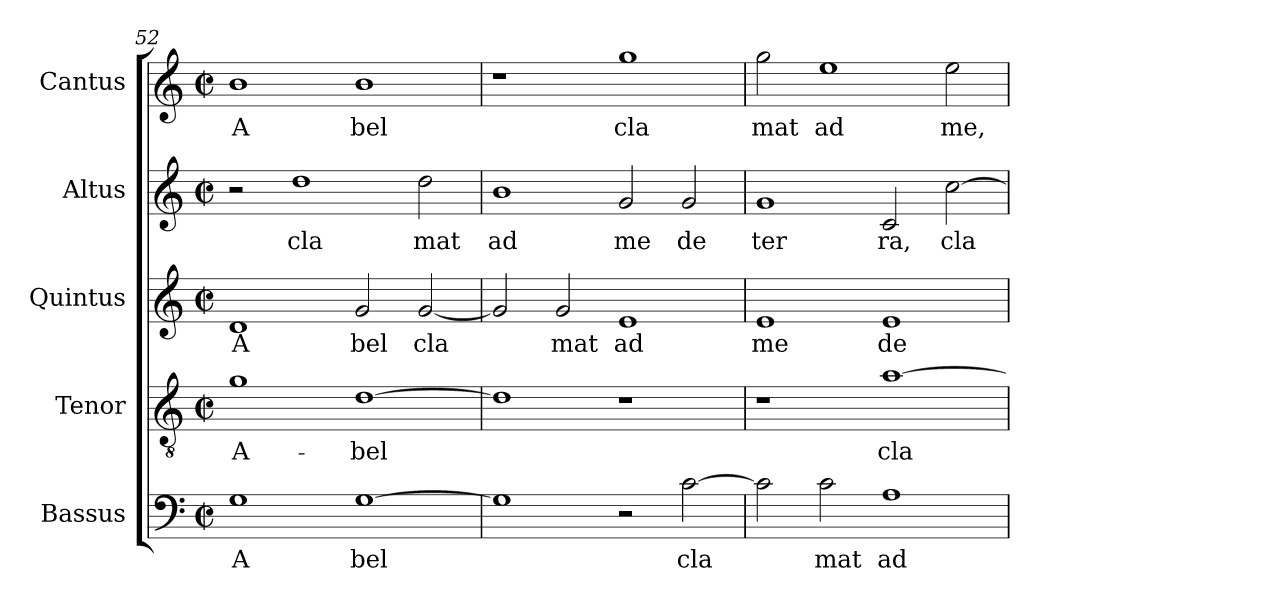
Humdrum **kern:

**kern	**text	**kern	**text	**kern	**text	**kern	**text	**kern	**text
*part5	*part5	*part4	*part4	*part3	*part3	*part2	*part2	*part1	*part1
*staff5	*staff5	*staff4	*staff4	*staff3	*staff3	*staff2	*staff2	*staff1	*staff1
*I"Bassus	*	*I"Tenor	*	*I"Quintus	*	*I"Altus	*	*I"Cantus	*
*clefF4	*	*clefGv2	*	*clefG2	*	*clefG2	*	*clefG2	*
*	*	*	*	*k[]	*	*	*	*	*
*	*	*	*	*C:	*	*	*	*	*
*M2/2	*	*M2/2	*	*M2/2	*	*M2/2	*	*M2/2	*
*met(c|)	*	*met(c|)	*	*met(c|)	*	*met(c|)	*	*met(c|)	*
=52	=52	=52	=52	=52	=52	=52	=52	=52	=52
!	!LO:LY:b:cj	!	!LO:LY:b:cj	!	!LO:LY:b:cj	!	!	!	!LO:LY:b:cj
1G	A	1g	A-	1d	A	2r	.	1b	A
!	!	!	!	!	!	!	!LO:LY:b:cj	!	!
.	.	.	.	.	.	1dd	cla	.	.
!	!LO:LY:b:cj	!	!LO:LY:b:cj	!	!LO:LY:b:cj	!	!	!	!LO:LY:b:cj
[>1G	bel	[>1d	-bel	2g/	bel	.	.	1b	bel
!	!	!	!	!	!LO:LY:b	!	!LO:LY:b:cj	!	!
.	.	.	.	[<2g/	cla	2dd\	mat	.	.
=53	=53	=53	=53	=53	=53	=53	=53	=53	=53
!	!	!	!	!	!	!	!LO:LY:b:cj	!	!
1G]	.	1d]	.	2g/]	.	1b	ad	1r	.
!	!	!	!	!	!LO:LY:b:cj	!	!	!	!
.	.	.	.	2g/	mat	.	.	.	.
!	!	!	!	!	!LO:LY:b:cj	!	!LO:LY:b:cj	!	!LO:LY:b:cj
2r	.	1r	.	1e	ad	2g/	me	1gg	cla
!	!LO:LY:b	!	!	!	!	!	!LO:LY:b:cj	!	!
[>2c\	cla	.	.	.	.	2g/	de	.	.
=54	=54	=54	=54	=54	=54	=54	=54	=54	=54
!	!	!	!	!	!LO:LY:b:cj	!	!LO:LY:b:cj	!	!LO:LY:b:cj
2c\]	.	1r	.	1e	me	1g	ter	2gg\	mat
!	!LO:LY:b:cj	!	!	!	!	!	!	!	!LO:LY:b:cj
2c\	mat	.	.	.	.	.	.	1ee	ad
!	!LO:LY:b:cj	!	!LO:LY:b:cj	!	!LO:LY:b:cj	!	!LO:LY:b:cj	!	!
1A	ad	[>1a	cla-	1e	de	2c/	ra,	.	.
!	!	!	!	!	!	!	!LO:LY:b	!	!LO:LY:b:cj
.	.	.	.	.	.	[>2cc\	cla	2ee\	me,
=	=	=	=	=	=	=	=	=	=
*-	*-	*-	*-	*-	*-	*-	*-	*-	*-
